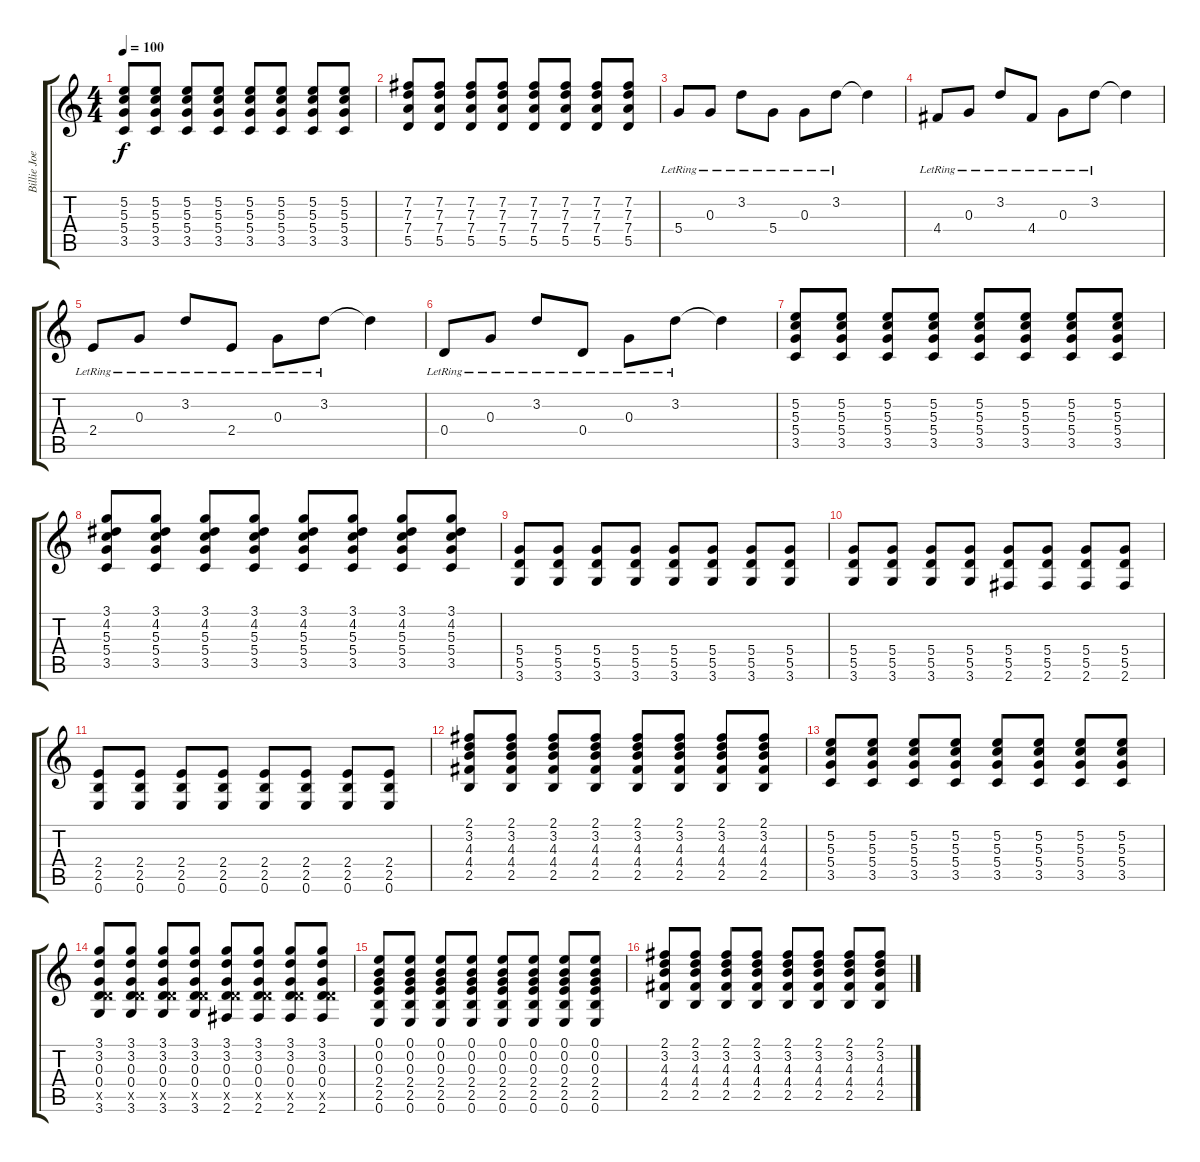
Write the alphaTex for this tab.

\track ("Billie Joe Armstrong (Guitar)" "Billie Joe") {instrument electricguitarclean}
\staff {score tabs}
\tuning (E4 B3 G3 D3 A2 E2) {hide}
\ts (4 4)
\tempo 100
\clef g2
\ks c
(5.2 5.3 5.4 3.5).8{dy f} (5.2 5.3 5.4 3.5).8 (5.2 5.3 5.4 3.5).8 (5.2 5.3 5.4 3.5).8 (5.2 5.3 5.4 3.5).8 (5.2 5.3 5.4 3.5).8 (5.2 5.3 5.4 3.5).8 (5.2 5.3 5.4 3.5).8 |
(7.2 7.3 7.4 5.5).8 (7.2 7.3 7.4 5.5).8 (7.2 7.3 7.4 5.5).8 (7.2 7.3 7.4 5.5).8 (7.2 7.3 7.4 5.5).8 (7.2 7.3 7.4 5.5).8 (7.2 7.3 7.4 5.5).8 (7.2 7.3 7.4 5.5).8 |
5.4{lr}.8 0.3{lr}.8 3.2{lr}.8 5.4{lr}.8 0.3{lr}.8 3.2{lr}.8 3.2{t}.4 |
4.4{lr}.8 0.3{lr}.8 3.2{lr}.8 4.4{lr}.8 0.3{lr}.8 3.2{lr}.8 3.2{t}.4 |
2.4{lr}.8 0.3{lr}.8 3.2{lr}.8 2.4{lr}.8 0.3{lr}.8 3.2{lr}.8 3.2{t}.4 |
0.4{lr}.8 0.3{lr}.8 3.2{lr}.8 0.4{lr}.8 0.3{lr}.8 3.2{lr}.8 3.2{t}.4 |
(5.2 5.3 5.4 3.5).8 (5.2 5.3 5.4 3.5).8 (5.2 5.3 5.4 3.5).8 (5.2 5.3 5.4 3.5).8 (5.2 5.3 5.4 3.5).8 (5.2 5.3 5.4 3.5).8 (5.2 5.3 5.4 3.5).8 (5.2 5.3 5.4 3.5).8 |
(3.1 4.2 5.3 5.4 3.5).8 (3.1 4.2 5.3 5.4 3.5).8 (3.1 4.2 5.3 5.4 3.5).8 (3.1 4.2 5.3 5.4 3.5).8 (3.1 4.2 5.3 5.4 3.5).8 (3.1 4.2 5.3 5.4 3.5).8 (3.1 4.2 5.3 5.4 3.5).8 (3.1 4.2 5.3 5.4 3.5).8 |
(5.4 5.5 3.6).8 (5.4 5.5 3.6).8 (5.4 5.5 3.6).8 (5.4 5.5 3.6).8 (5.4 5.5 3.6).8 (5.4 5.5 3.6).8 (5.4 5.5 3.6).8 (5.4 5.5 3.6).8 |
(5.4 5.5 3.6).8 (5.4 5.5 3.6).8 (5.4 5.5 3.6).8 (5.4 5.5 3.6).8 (5.4 5.5 2.6).8 (5.4 5.5 2.6).8 (5.4 5.5 2.6).8 (5.4 5.5 2.6).8 |
(2.4 2.5 0.6).8 (2.4 2.5 0.6).8 (2.4 2.5 0.6).8 (2.4 2.5 0.6).8 (2.4 2.5 0.6).8 (2.4 2.5 0.6).8 (2.4 2.5 0.6).8 (2.4 2.5 0.6).8 |
(2.1 3.2 4.3 4.4 2.5).8 (2.1 3.2 4.3 4.4 2.5).8 (2.1 3.2 4.3 4.4 2.5).8 (2.1 3.2 4.3 4.4 2.5).8 (2.1 3.2 4.3 4.4 2.5).8 (2.1 3.2 4.3 4.4 2.5).8 (2.1 3.2 4.3 4.4 2.5).8 (2.1 3.2 4.3 4.4 2.5).8 |
(5.2 5.3 5.4 3.5).8 (5.2 5.3 5.4 3.5).8 (5.2 5.3 5.4 3.5).8 (5.2 5.3 5.4 3.5).8 (5.2 5.3 5.4 3.5).8 (5.2 5.3 5.4 3.5).8 (5.2 5.3 5.4 3.5).8 (5.2 5.3 5.4 3.5).8 |
(3.1 3.2 0.3 0.4 5.5{x} 3.6).8 (3.1 3.2 0.3 0.4 5.5{x} 3.6).8 (3.1 3.2 0.3 0.4 5.5{x} 3.6).8 (3.1 3.2 0.3 0.4 5.5{x} 3.6).8 (3.1 3.2 0.3 0.4 5.5{x} 2.6).8 (3.1 3.2 0.3 0.4 5.5{x} 2.6).8 (3.1 3.2 0.3 0.4 5.5{x} 2.6).8 (3.1 3.2 0.3 0.4 5.5{x} 2.6).8 |
(0.1 0.2 0.3 2.4 2.5 0.6).8 (0.1 0.2 0.3 2.4 2.5 0.6).8 (0.1 0.2 0.3 2.4 2.5 0.6).8 (0.1 0.2 0.3 2.4 2.5 0.6).8 (0.1 0.2 0.3 2.4 2.5 0.6).8 (0.1 0.2 0.3 2.4 2.5 0.6).8 (0.1 0.2 0.3 2.4 2.5 0.6).8 (0.1 0.2 0.3 2.4 2.5 0.6).8 |
(2.1 3.2 4.3 4.4 2.5).8 (2.1 3.2 4.3 4.4 2.5).8 (2.1 3.2 4.3 4.4 2.5).8 (2.1 3.2 4.3 4.4 2.5).8 (2.1 3.2 4.3 4.4 2.5).8 (2.1 3.2 4.3 4.4 2.5).8 (2.1 3.2 4.3 4.4 2.5).8 (2.1 3.2 4.3 4.4 2.5).8
